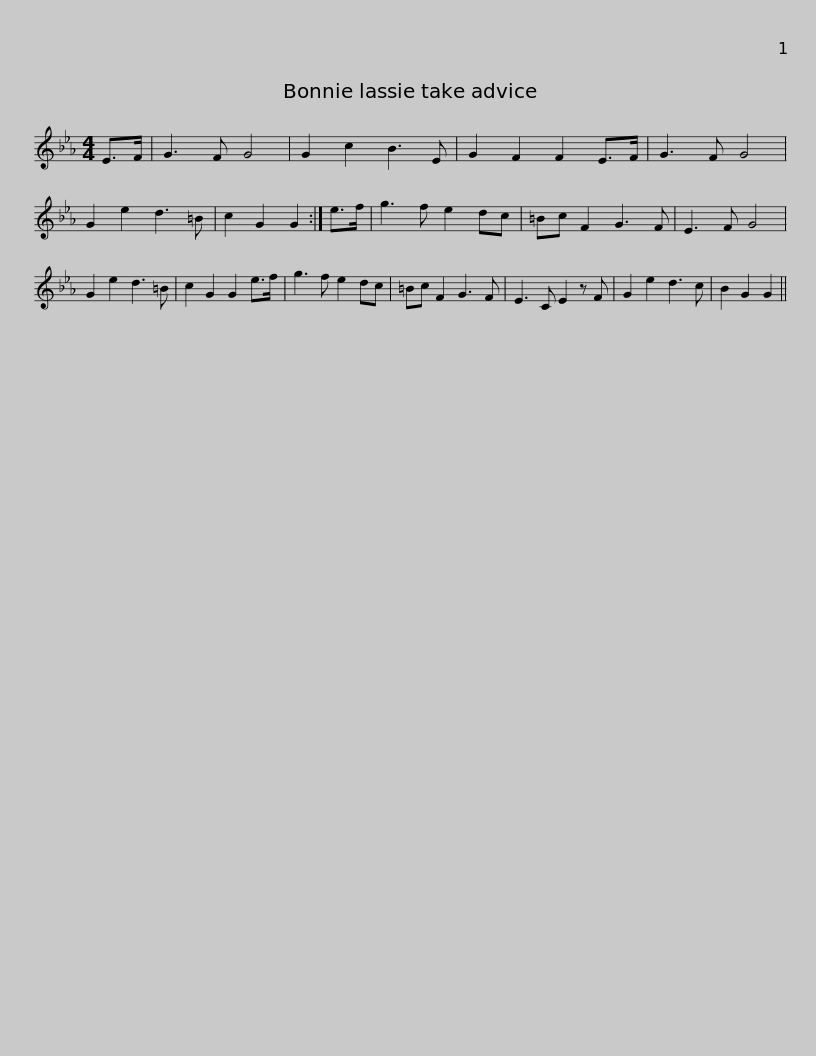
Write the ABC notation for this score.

X:1
L:1/8
M:4/4
I:linebreak $
K:Eb
V:1 treble
V:1
 E>F | G3 F G4 | G2 c2 B3 E | G2 F2 F2 E>F | G3 F G4 | %5
 G2 e2 d3 =B | c2 G2 G2 :| e>f | g3 f e2 dc |$ =Bc F2 G3 F | %10
 E3 F G4 | G2 e2 d3 =B | c2 G2 G2 e>f | g3 f e2 dc | =Bc F2 G3 F | %15
 E3 C E2 z F |$ G2 e2 d3 c | B2 G2 G2 || %18
